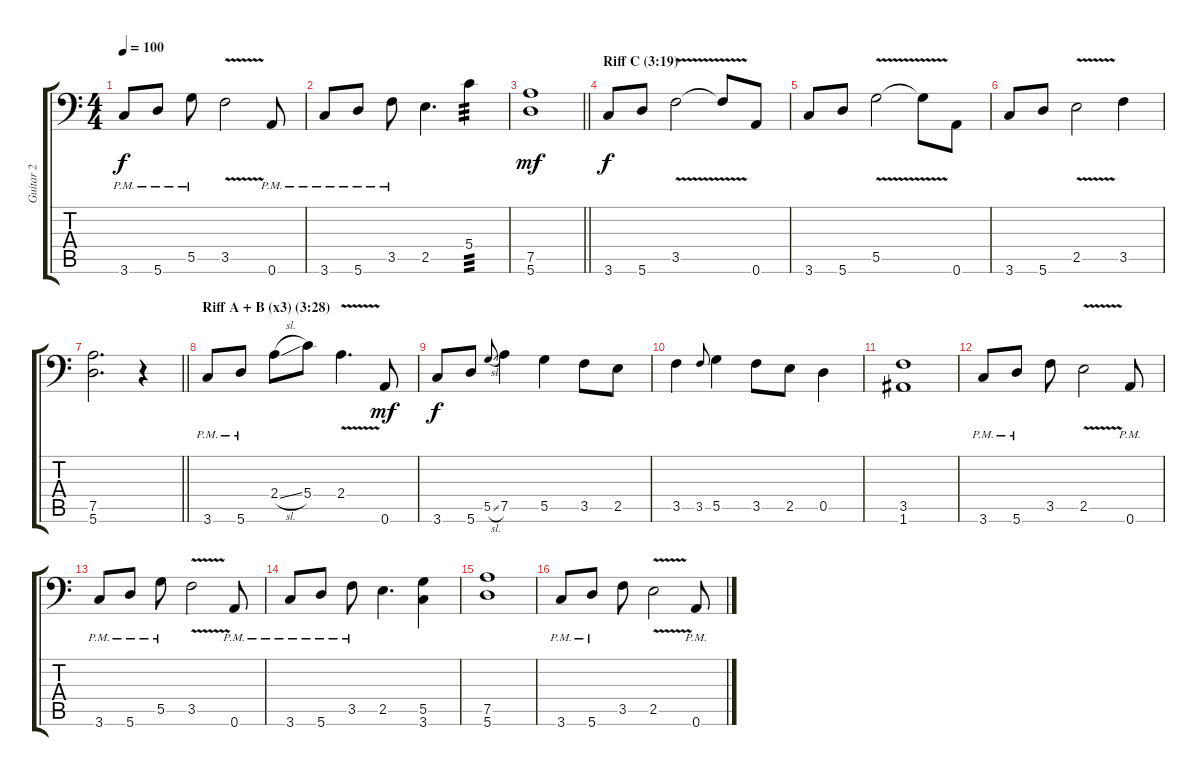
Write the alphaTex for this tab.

\track ("Guitar 2" "Guitar 2") {instrument distortionguitar}
\staff {score tabs}
\tuning (A3 E3 C3 G2 D2 A1) {hide}
\ts (4 4)
\tempo 100
\clef f4
\ks c
3.6{pm}.8{dy f} 5.6{pm}.8 5.5{pm}.8 3.5{v}.2 0.6{pm}.8 |
3.6{pm}.8 5.6{pm}.8 3.5{pm}.8 2.5.4{d} 5.4.4{tp 3} |
\barLineRight lightlight
(7.5 5.6).1{dy mf} |
\section ("" "Riff C (3:19)")
3.6.8{dy f} 5.6.8 3.5{v}.2 3.5{t}.8 0.6.8 |
3.6.8 5.6.8 5.5{v}.2 5.5{t}.8 0.6.8 |
3.6.8 5.6.8 2.5{v}.2 3.5.4 |
\barLineRight lightlight
(7.5 5.6).2{d volume 3} r.4 |
\section ("" "Riff A + B (x3) (3:28)")
3.6{pm}.8{volume 14} 5.6{pm}.8 2.4{sl}.8 5.4.8 2.4{v}.4{d} 0.6.8{dy mf} |
3.6.8{dy f} 5.6.8 5.5{sl}.8{gr onbeat} 7.5.4 5.5.4 3.5.8 2.5.8 |
3.5.4 3.5.8{gr onbeat} 5.5.4 3.5.8 2.5.8 0.5.4 |
(3.5 1.6).1 |
3.6{pm}.8 5.6{pm}.8 3.5.8 2.5{v}.2 0.6{pm}.8 |
3.6{pm}.8 5.6{pm}.8 5.5{pm}.8 3.5{v}.2 0.6{pm}.8 |
3.6{pm}.8 5.6{pm}.8 3.5{pm}.8 2.5.4{d} (5.5 3.6).4 |
(7.5 5.6).1 |
3.6{pm}.8 5.6{pm}.8 3.5.8 2.5{v}.2 0.6{pm}.8
